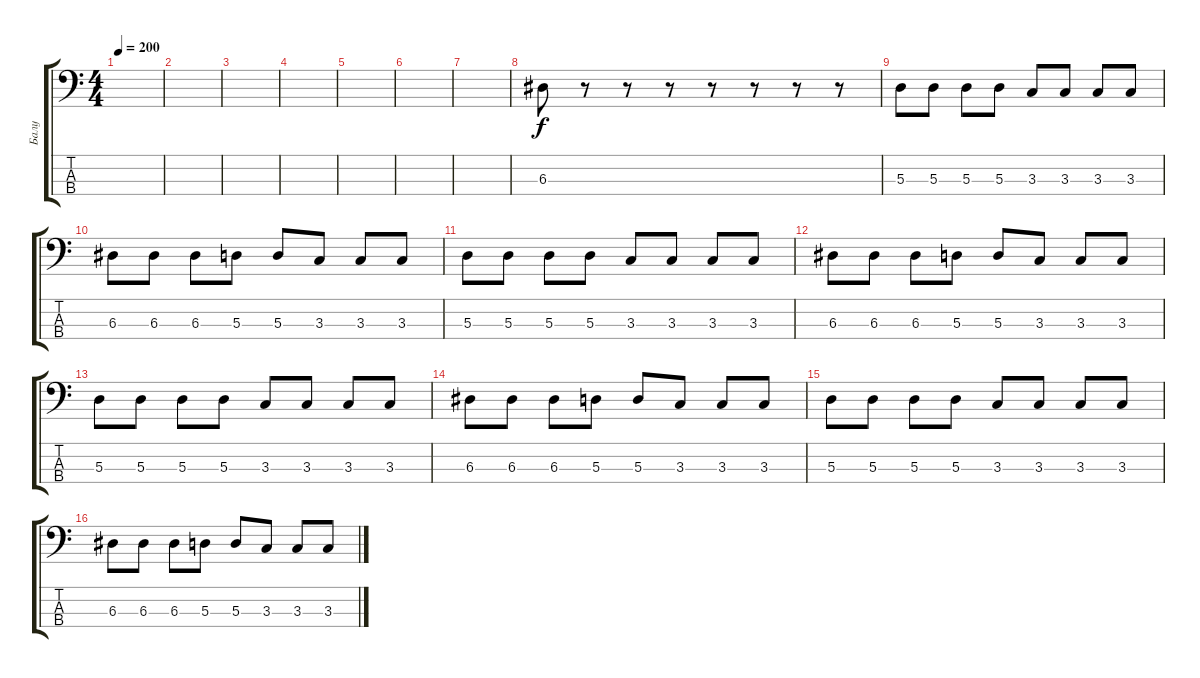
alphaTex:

\track ("Балу" "Балу") {instrument electricbasspick}
\staff {score tabs}
\tuning (G2 D2 A1 E1) {hide}
\ts (4 4)
\tempo 200
\clef f4
\ks c
|
|
|
|
|
|
|
6.3.8 r.8 r.8 r.8 r.8 r.8 r.8 r.8 |
5.3.8 5.3.8 5.3.8 5.3.8 3.3.8 3.3.8 3.3.8 3.3.8 |
6.3.8 6.3.8 6.3.8 5.3.8 5.3.8 3.3.8 3.3.8 3.3.8 |
5.3.8 5.3.8 5.3.8 5.3.8 3.3.8 3.3.8 3.3.8 3.3.8 |
6.3.8 6.3.8 6.3.8 5.3.8 5.3.8 3.3.8 3.3.8 3.3.8 |
5.3.8 5.3.8 5.3.8 5.3.8 3.3.8 3.3.8 3.3.8 3.3.8 |
6.3.8 6.3.8 6.3.8 5.3.8 5.3.8 3.3.8 3.3.8 3.3.8 |
5.3.8 5.3.8 5.3.8 5.3.8 3.3.8 3.3.8 3.3.8 3.3.8 |
6.3.8 6.3.8 6.3.8 5.3.8 5.3.8 3.3.8 3.3.8 3.3.8
